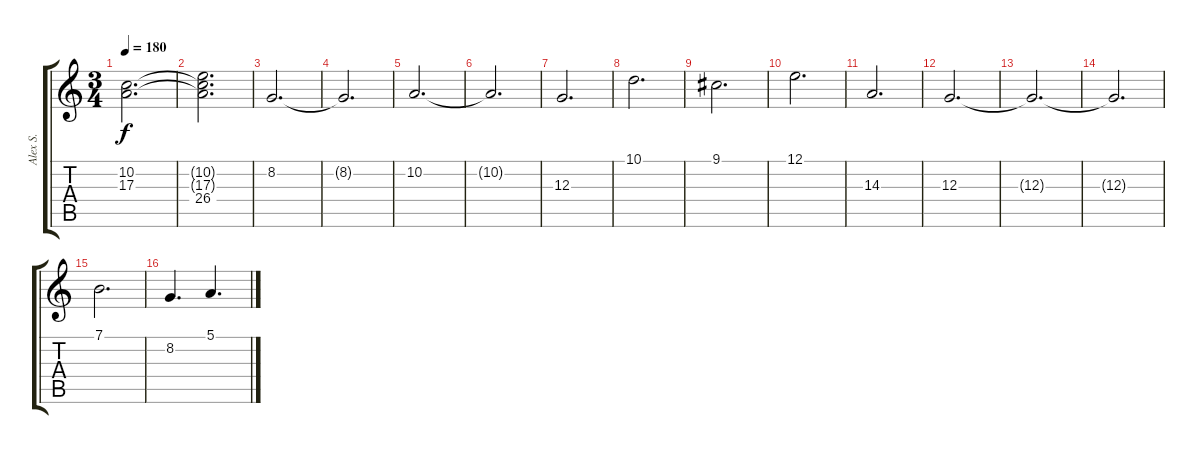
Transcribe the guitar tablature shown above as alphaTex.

\track ("Alex S." "Alex S.") {instrument violin}
\staff {score tabs}
\tuning (E4 B3 G3 D3 A2 E2) {hide}
\ts (3 4)
\tempo 180
\clef g2
\ks c
(10.2{t} 17.3).2{d dy f} |
(10.2{t} 17.3{t} 26.4).2{d} |
8.2.2{d} |
8.2{t}.2{d} |
10.2.2{d} |
10.2{t}.2{d} |
12.3.2{d} |
10.1.2{d} |
9.1.2{d} |
12.1.2{d} |
14.3.2{d} |
12.3.2{d} |
12.3{t}.2{d} |
12.3{t}.2{d} |
7.1.2{d} |
8.2.4{d} 5.1.4{d}
